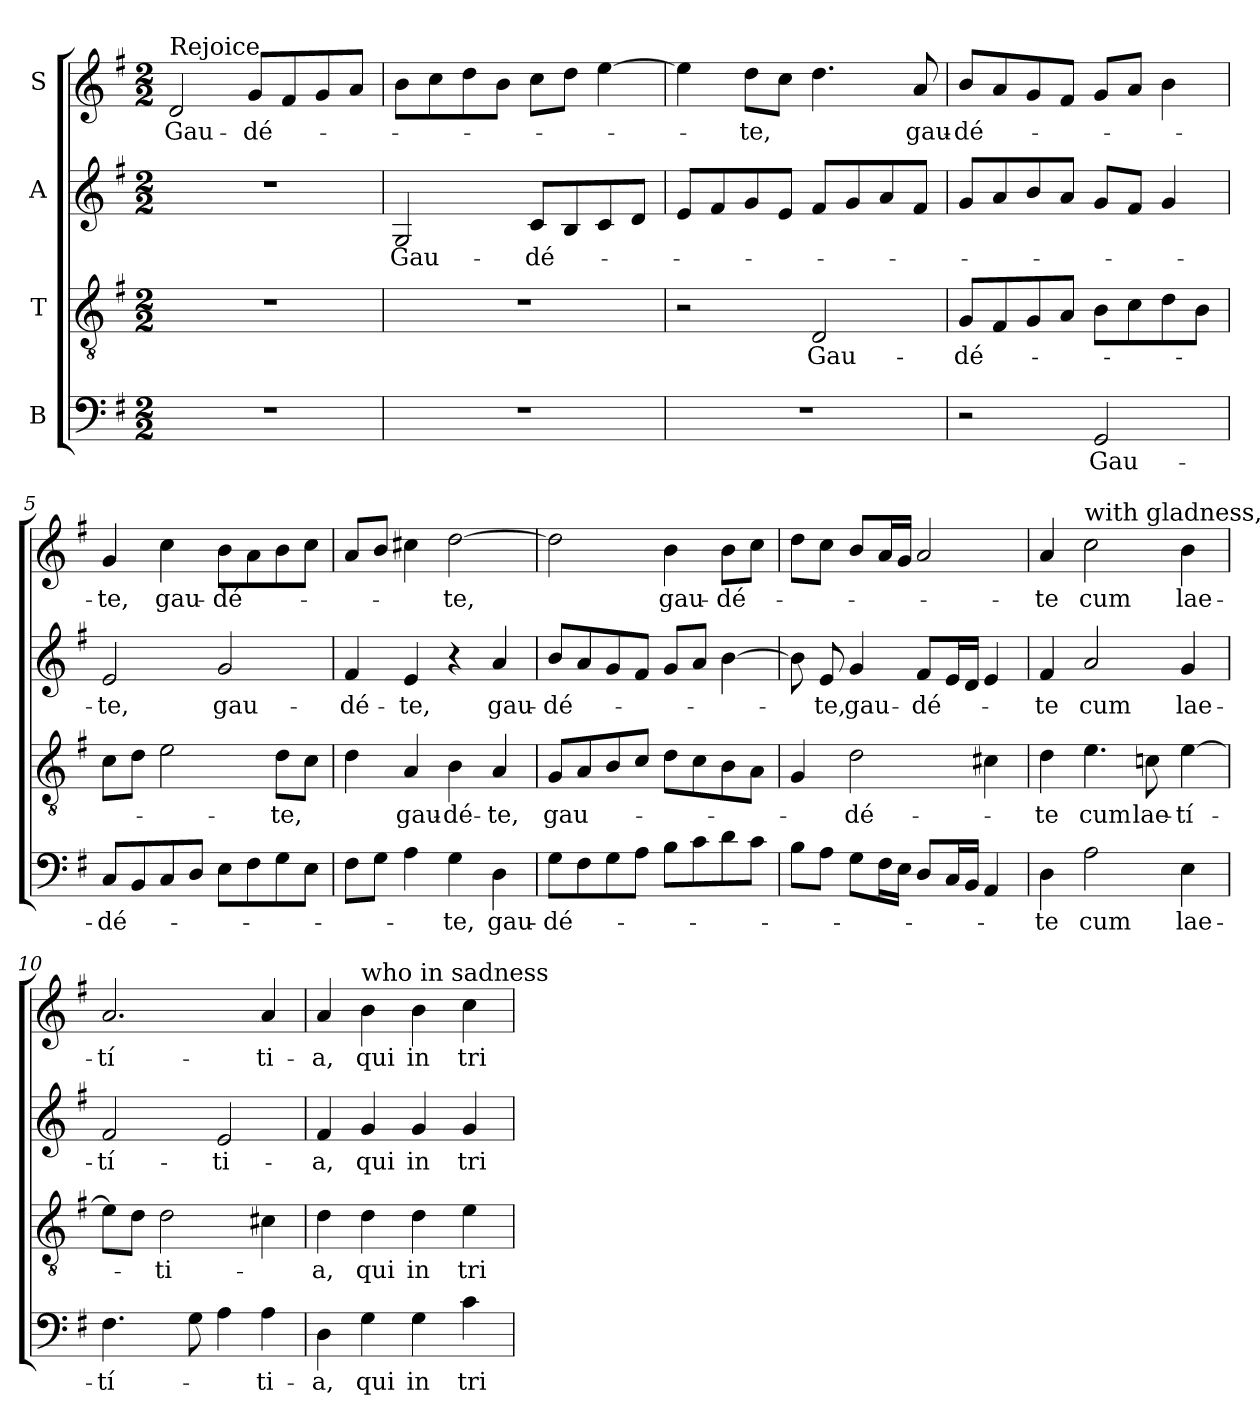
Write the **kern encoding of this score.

**kern	**text	**kern	**text	**kern	**text	**kern	**text
*part4	*part4	*part3	*part3	*part2	*part2	*part1	*part1
*staff4	*staff4	*staff3	*staff3	*staff2	*staff2	*staff1	*staff1
*I"B	*	*I"T	*	*I"A	*	*I"S	*
*clefF4	*	*clefGv2	*	*clefG2	*	*clefG2	*
*k[f#]	*	*k[f#]	*	*k[f#]	*	*k[f#]	*
*G:	*	*G:	*	*G:	*	*G:	*
*M2/2	*	*M2/2	*	*M2/2	*	*M2/2	*
=1	=1	=1	=1	=1	=1	=1	=1
!	!	!	!	!	!	!LO:TX:a:t=Rejoice	!
!	!	!	!	!	!	!	!LO:LY:b
1r	.	1r	.	1r	.	2d/	Gau-
!	!	!	!	!	!	!	!LO:LY:b
.	.	.	.	.	.	8g/L	-dé-
.	.	.	.	.	.	8f#/	.
.	.	.	.	.	.	8g/	.
.	.	.	.	.	.	8a/J	.
=2	=2	=2	=2	=2	=2	=2	=2
!	!	!	!	!	!LO:LY:b	!	!
1r	.	1r	.	2G/	Gau-	8b\L	.
.	.	.	.	.	.	8cc\	.
.	.	.	.	.	.	8dd\	.
.	.	.	.	.	.	8b\J	.
!	!	!	!	!	!LO:LY:b	!	!
.	.	.	.	8c/L	-dé-	8cc\L	.
.	.	.	.	8B/	.	8dd\J	.
.	.	.	.	8c/	.	[4ee\	.
.	.	.	.	8d/J	.	.	.
=3	=3	=3	=3	=3	=3	=3	=3
1r	.	2r	.	8e/L	.	4ee\]	.
.	.	.	.	8f#/	.	.	.
!	!	!	!	!	!	!	!LO:LY:b
.	.	.	.	8g/	.	8dd\L	-te,
.	.	.	.	8e/J	.	8cc\J	.
!	!	!	!LO:LY:b	!	!	!	!
.	.	2D/	Gau-	8f#/L	.	4.dd\	.
.	.	.	.	8g/	.	.	.
.	.	.	.	8a/	.	.	.
!	!	!	!	!	!	!	!LO:LY:b
.	.	.	.	8f#/J	.	8a/	gau-
=4	=4	=4	=4	=4	=4	=4	=4
!	!	!	!LO:LY:b	!	!	!	!LO:LY:b
2r	.	8G/L	-dé-	8g/L	.	8b/L	-dé-
.	.	8F#/	.	8a/	.	8a/	.
.	.	8G/	.	8b/	.	8g/	.
.	.	8A/J	.	8a/J	.	8f#/J	.
!	!LO:LY:b	!	!	!	!	!	!
2GG/	Gau-	8B\L	.	8g/L	.	8g/L	.
.	.	8c\	.	8f#/J	.	8a/J	.
.	.	8d\	.	4g/	.	4b\	.
.	.	8B\J	.	.	.	.	.
!!LO:LB:g=z
=5	=5	=5	=5	=5	=5	=5	=5
!	!LO:LY:b	!	!	!	!LO:LY:b	!	!LO:LY:b
8C/L	-dé-	8c\L	.	2e/	-te,	4g/	-te,
8BB/	.	8d\J	.	.	.	.	.
!	!	!	!	!	!	!	!LO:LY:b
8C/	.	2e\	.	.	.	4cc\	gau-
8D/J	.	.	.	.	.	.	.
!	!	!	!	!	!LO:LY:b	!	!LO:LY:b
8E\L	.	.	.	2g/	gau-	8b\L	-dé-
8F#\	.	.	.	.	.	8a\	.
!	!	!	!LO:LY:b	!	!	!	!
8G\	.	8d\L	-te,	.	.	8b\	.
8E\J	.	8c\J	.	.	.	8cc\J	.
=6	=6	=6	=6	=6	=6	=6	=6
!	!	!	!	!	!LO:LY:b	!	!
8F#\L	.	4d\	.	4f#/	-dé-	8a/L	.
8G\J	.	.	.	.	.	8b/J	.
!	!	!	!LO:LY:b	!	!LO:LY:b	!	!
4A\	.	4A/	gau-	4e/	-te,	4cc#X\	.
!	!LO:LY:b	!	!LO:LY:b	!	!	!	!LO:LY:b
4G\	-te,	4B\	-dé-	4r	.	[2dd\	-te,
!	!LO:LY:b	!	!LO:LY:b	!	!LO:LY:b	!	!
4D\	gau-	4A/	-te,	4a/	gau-	.	.
=7	=7	=7	=7	=7	=7	=7	=7
!	!LO:LY:b	!	!LO:LY:b	!	!LO:LY:b	!	!
8G\L	-dé-	8G/L	gau-	8b/L	-dé-	2dd\]	.
8F#\	.	8A/	.	8a/	.	.	.
8G\	.	8B/	.	8g/	.	.	.
8A\J	.	8c/J	.	8f#/J	.	.	.
!	!	!	!	!	!	!	!LO:LY:b
8B\L	.	8d\L	.	8g/L	.	4b\	gau-
8c\	.	8c\	.	8a/J	.	.	.
!	!	!	!	!	!	!	!LO:LY:b
8d\	.	8B\	.	[4b\	.	8b\L	-dé-
8c\J	.	8A\J	.	.	.	8cc\J	.
=8	=8	=8	=8	=8	=8	=8	=8
8B\L	.	4G/	.	8b\]	.	8dd\L	.
!	!	!	!	!	!LO:LY:b	!	!
8A\J	.	.	.	8e/	-te,	8cc\J	.
!	!	!	!LO:LY:b	!	!LO:LY:b	!	!
8G\L	.	2d\	-dé-	4g/	gau-	8b/L	.
16F#\L	.	.	.	.	.	16a/L	.
16E\JJ	.	.	.	.	.	16g/JJ	.
!	!	!	!	!	!LO:LY:b	!	!
8D/L	.	.	.	8f#/L	-dé-	2a/	.
16C/L	.	.	.	16e/L	.	.	.
16BB/JJ	.	.	.	16d/JJ	.	.	.
4AA/	.	4c#X\	.	4e/	.	.	.
=9	=9	=9	=9	=9	=9	=9	=9
!	!LO:LY:b	!	!LO:LY:b	!	!LO:LY:b	!	!LO:LY:b
4D\	-te	4d\	-te	4f#/	-te	4a/	-te
!	!	!	!	!	!	!LO:TX:a:t=with gladness,	!
!	!LO:LY:b	!	!LO:LY:b	!	!LO:LY:b	!	!LO:LY:b
2A\	cum	4.e\	cum	2a/	cum	2cc\	cum
!	!	!	!LO:LY:b	!	!	!	!
.	.	8cni\	lae-	.	.	.	.
!	!LO:LY:b	!	!LO:LY:b	!	!LO:LY:b	!	!LO:LY:b
4E\	lae-	[4e\	-tí-	4g/	lae-	4b\	lae-
!!LO:PB:g=z
=10	=10	=10	=10	=10	=10	=10	=10
!	!LO:LY:b	!	!	!	!LO:LY:b	!	!LO:LY:b
4.F#\	-tí-	8e\L]	.	2f#/	-tí-	2.a/	-tí-
.	.	8d\J	.	.	.	.	.
!	!	!	!LO:LY:b	!	!	!	!
.	.	2d\	-ti-	.	.	.	.
8G\	.	.	.	.	.	.	.
!	!	!	!	!	!LO:LY:b	!	!
4A\	.	.	.	2e/	-ti-	.	.
!	!LO:LY:b	!	!	!	!	!	!LO:LY:b
4A\	-ti-	4c#X\	.	.	.	4a/	-ti-
=11	=11	=11	=11	=11	=11	=11	=11
!	!LO:LY:b	!	!LO:LY:b	!	!LO:LY:b	!	!LO:LY:b
4D\	-a,	4d\	-a,	4f#/	-a,	4a/	-a,
!	!	!	!	!	!	!LO:TX:a:t=who in sadness	!
!	!LO:LY:b	!	!LO:LY:b	!	!LO:LY:b	!	!LO:LY:b
4G\	qui	4d\	qui	4g/	qui	4b\	qui
!	!LO:LY:b	!	!LO:LY:b	!	!LO:LY:b	!	!LO:LY:b
4G\	in	4d\	in	4g/	in	4b\	in
!	!LO:LY:b	!	!LO:LY:b	!	!LO:LY:b	!	!LO:LY:b
4c\	tri-	4e\	tri-	4g/	tri-	4cc\	tri-
=	=	=	=	=	=	=	=
*-	*-	*-	*-	*-	*-	*-	*-
